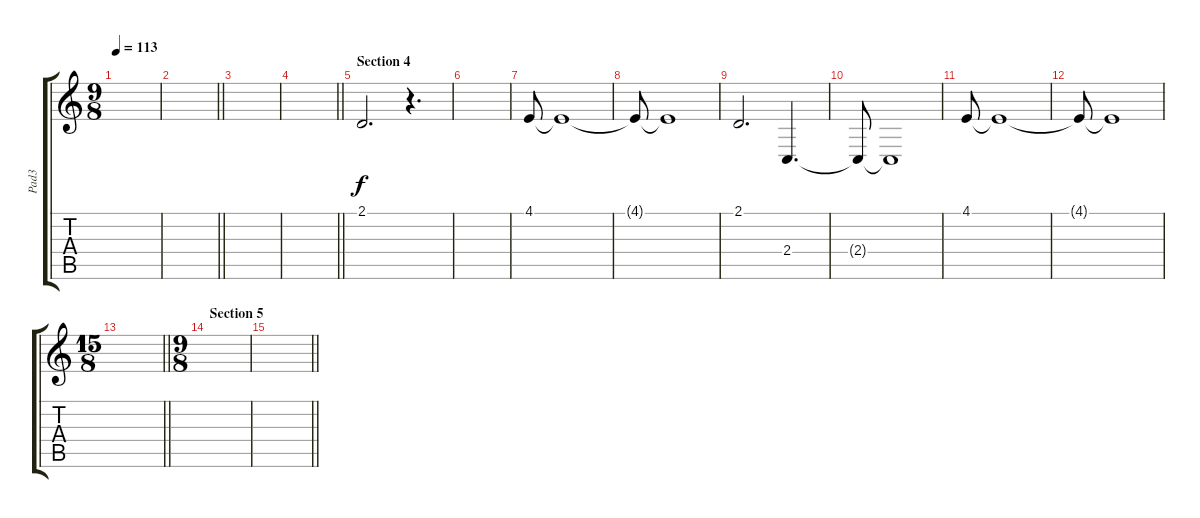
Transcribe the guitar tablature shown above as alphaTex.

\track ("Pad3" "Pad3") {instrument synthstrings1}
\staff {score tabs}
\tuning (C4 G3 Eb3 Bb2 F2 C2) {hide}
\ts (9 8)
\tempo 113
\clef g2
\ks c
|
\barLineRight lightlight
|
|
\barLineRight lightlight
|
\section ("" "Section 4")
2.1.2{d} r.4{d} |
|
4.1.8 4.1{t}.1 |
4.1{t}.8 4.1{t}.1 |
2.1.2{d} 2.4.4{d} |
2.4{t}.8 2.4{t}.1 |
4.1.8 4.1{t}.1 |
4.1{t}.8 4.1{t}.1 |
\ts (15 8)
\barLineRight lightlight
|
\ts (9 8)
\section ("" "Section 5")
|
\barLineRight lightlight
